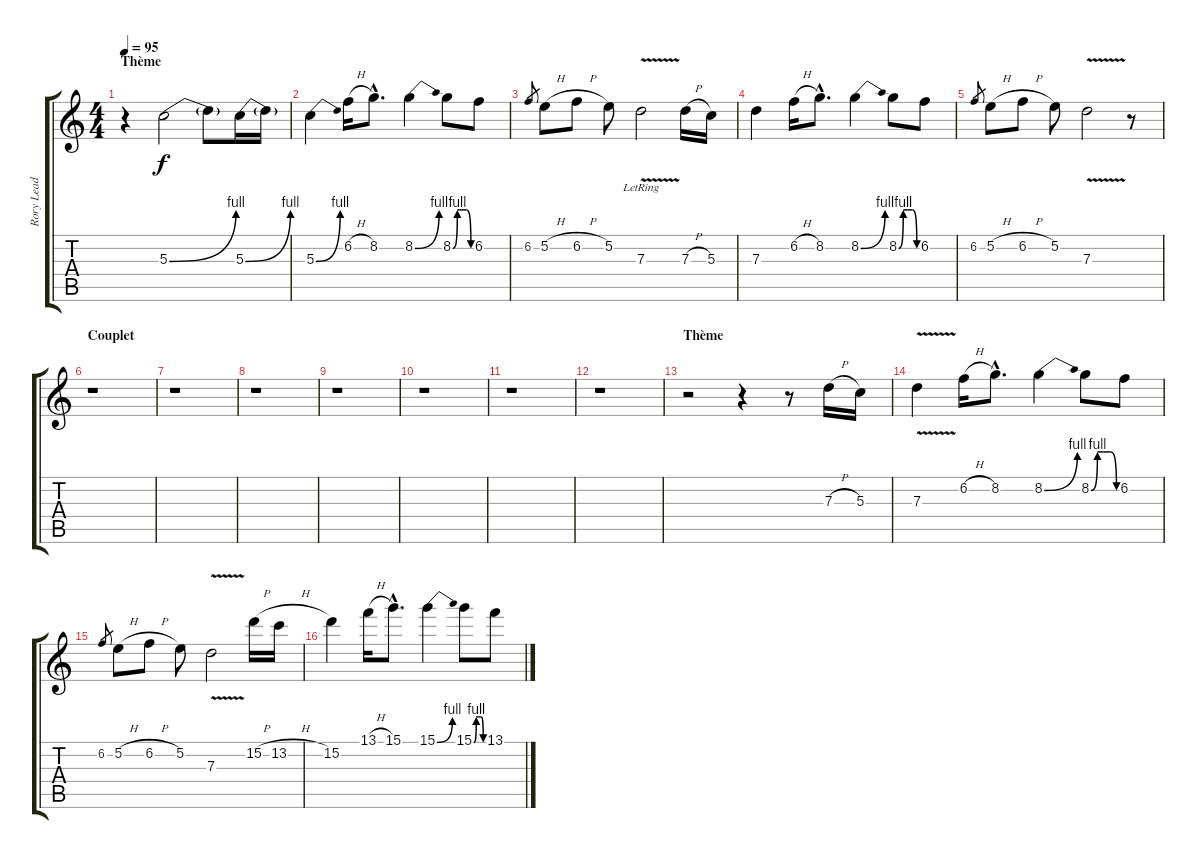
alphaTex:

\track ("Rory Lead 2" "Rory Lead ") {instrument distortionguitar}
\staff {score tabs}
\tuning (E4 B3 G3 D3 A2 E2) {hide}
\ts (4 4)
\section ("" "Thème")
\tempo 95
\clef g2
\ks c
r.4{dy f} 5.3{be (bend 0 0 60 4)}.2 5.3{t}.8 5.3{be (bend 0 0 60 4)}.16 5.3{t}.16 |
5.3{be (bend 0 0 60 4)}.4 6.2{h}.16 8.2{hac}.8{d} 8.2{be (bend 0 0 60 4)}.4 8.2{be (custom 0 0 15 4 30 4 45 4 60 0)}.8 6.2.8 |
6.2.8{gr} 5.2{h}.8 6.2{h}.8 5.2.8 7.3{v lr}.2 7.3{h}.16 5.3.16 |
7.3.4 6.2{h}.16 8.2{hac}.8{d} 8.2{be (bend 0 0 60 4)}.4 8.2{be (custom 0 0 15 4 30 4 45 4 60 0)}.8 6.2.8 |
6.2.8{gr} 5.2{h}.8 6.2{h}.8 5.2.8 7.3{v}.2 r.8 |
\section ("" "Couplet")
r.1 |
r.1 |
r.1 |
r.1 |
r.1 |
r.1 |
r.1 |
\section ("" "Thème")
r.2 r.4 r.8 7.3{h}.16 5.3.16 |
7.3{v}.4 6.2{h}.16 8.2{hac}.8{d} 8.2{be (bend 0 0 60 4)}.4 8.2{be (custom 0 0 15 4 30 4 45 4 60 0)}.8 6.2.8 |
6.2.8{gr} 5.2{h}.8 6.2{h}.8 5.2.8 7.3{v}.2 15.2{h}.16 13.2{h}.16 |
15.2.4 13.1{h}.16 15.1{hac}.8{d} 15.1{be (bend 0 0 60 4)}.4 15.1{be (custom 0 0 15 4 30 4 45 4 60 0)}.8 13.1.8
